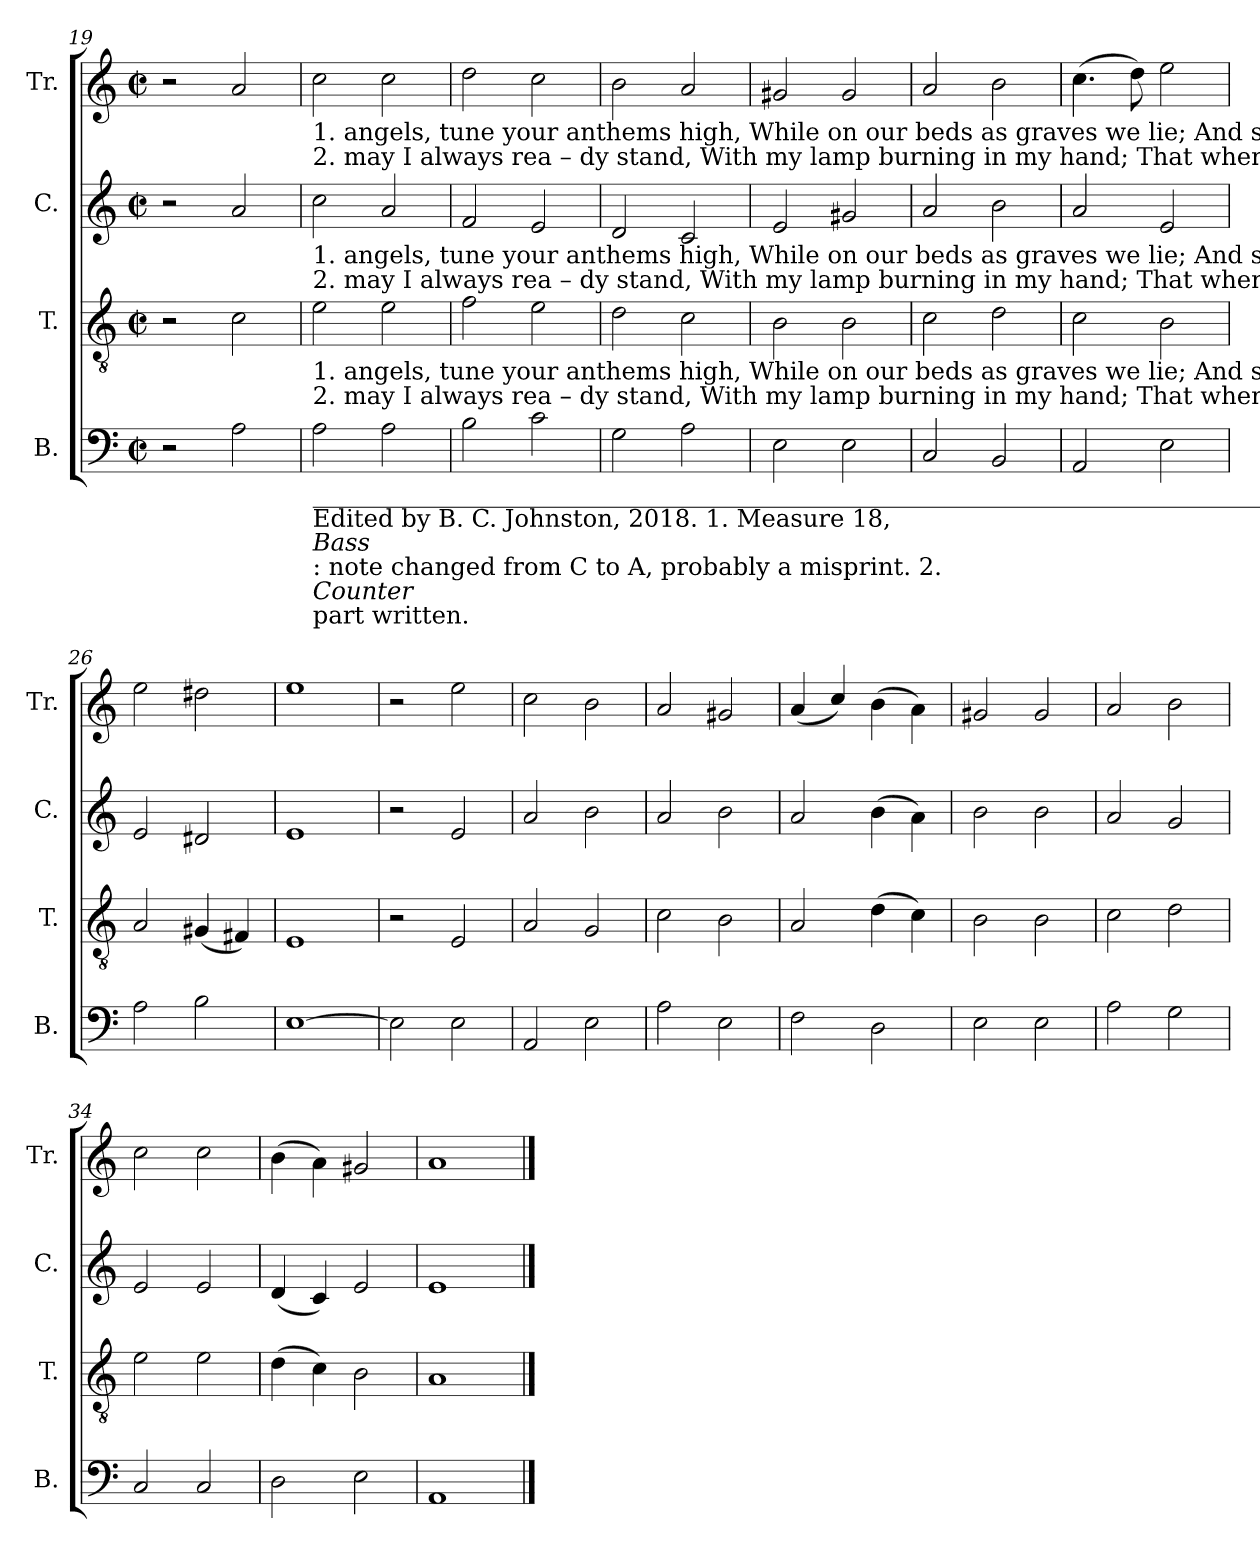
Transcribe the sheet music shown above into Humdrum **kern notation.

**kern	**kern	**kern	**kern
*part4	*part3	*part2	*part1
*staff4	*staff3	*staff2	*staff1
*I"B.	*I"T.	*I"C.	*I"Tr.
*I'B.	*I'T.	*I'C.	*I'Tr.
*clefF4	*clefGv2	*clefG2	*clefG2
*k[]	*k[]	*k[]	*k[]
*M2/2	*M2/2	*M2/2	*M2/2
*met(c|)	*met(c|)	*met(c|)	*met(c|)
=19	=19	=19	=19
2r	2r	2r	2r
2A!\	2c!\	2a!/	2a!/
!!LO:LB:g=z
=20	=20	=20	=20
!	!	!	!LO:TX:b:t=1. angels, tune your anthems high, While on our  beds  as    graves    we        lie;        And spread your purple   pin  –  ions  round, And may our sleep be  sweet and sound.
!	!	!	!LO:TX:b:t=2. may  I  always   rea – dy  stand,  With my lamp burning   in           my     hand;      That when  I  hear  the  bridegroom's  voice,   I    may  in   sight   of  heav'n  re –joice.
!	!	!LO:TX:b:t=1. angels, tune your anthems high, While on our  beds  as    graves    we        lie;        And spread your purple   pin  –  ions  round, And may our sleep be  sweet and sound.	!
!	!	!LO:TX:b:t=2. may  I  always   rea – dy  stand,  With my lamp burning   in           my     hand;      That when  I  hear  the  bridegroom's  voice,   I    may  in   sight   of  heav'n  re –joice.	!
!	!LO:TX:b:t=1. angels, tune your anthems high, While on our  beds  as    graves    we        lie;        And spread your purple   pin  –  ions  round, And may our sleep be  sweet and sound.	!	!
!	!LO:TX:b:t=2. may  I  always   rea – dy  stand,  With my lamp burning   in           my     hand;      That when  I  hear  the  bridegroom's  voice,   I    may  in   sight   of  heav'n  re –joice.	!	!
!LO:TX:b:t=____________________________________________________________________________________________________________	!	!	!
!LO:TX:b:t=Edited by B. C. Johnston, 2018.    1. Measure 18,	!	!	!
!LO:TX:b:i:t=Bass	!	!	!
!LO:TX:b:t=&colon; note changed from C to A, probably a misprint.      2.	!	!	!
!LO:TX:b:i:t=Counter	!	!	!
!LO:TX:b:t=part written.	!	!	!
2A!\	2e!\	2cc!\	2cc!\
2A!\	2e!\	2a!/	2cc!\
=21	=21	=21	=21
2B!\	2f!\	2f!/	2dd!\
2c!\	2e!\	2e!/	2cc!\
=22	=22	=22	=22
2G!\	2d!\	2d!/	2b!\
2A!\	2c!\	2c!/	2a!/
=23	=23	=23	=23
2E!\	2B!\	2e!/	2g#X!/
2E!\	2B!\	2g#X!/	2g#!/
=24	=24	=24	=24
2C!/	2c!\	2a!/	2a!/
2BB!/	2d!\	2b!\	2b!\
=25	=25	=25	=25
2AA!/	2c!\	2a!/	(>4.cc!\
.	.	.	8dd!\)
2E!\	2B!\	2e!/	2ee!\
=26	=26	=26	=26
2A!\	2A!/	2e!/	2ee!\
2B!\	(<4G#X!/	2d#X!/	2dd#X!\
.	4F#X!/)	.	.
=27	=27	=27	=27
[1E!	1E!	1e!	1ee!
=28	=28	=28	=28
2E!\]	2r	2r	2r
2E!\	2E!/	2e!/	2ee!\
=29	=29	=29	=29
2AA!/	2A!/	2a!/	2cc!\
2E!\	2G!/	2b!\	2b!\
=30	=30	=30	=30
2A!\	2c!\	2a!/	2a!/
2E!\	2B!\	2b!\	2g#X!/
=31	=31	=31	=31
2F!\	2A!/	2a!/	(<4a!/
.	.	.	4cc!/)
2D!\	(>4d!\	(>4b!\	(>4b!\
.	4c!\)	4a!\)	4a!\)
=32	=32	=32	=32
2E!\	2B!\	2b!\	2g#X!/
2E!\	2B!\	2b!\	2g#!/
=33	=33	=33	=33
2A!\	2c!\	2a!/	2a!/
2G!\	2d!\	2g!/	2b!\
=34	=34	=34	=34
2C!/	2e!\	2e!/	2cc!\
2C!/	2e!\	2e!/	2cc!\
=35	=35	=35	=35
2D!\	(>4d!\	(<4d!/	(>4b!\
.	4c!\)	4c!/)	4a!\)
2E!\	2B!\	2e!/	2g#X!/
=36	=36	=36	=36
1AA!	1A!	1e!	1a!
==	==	==	==
*-	*-	*-	*-
